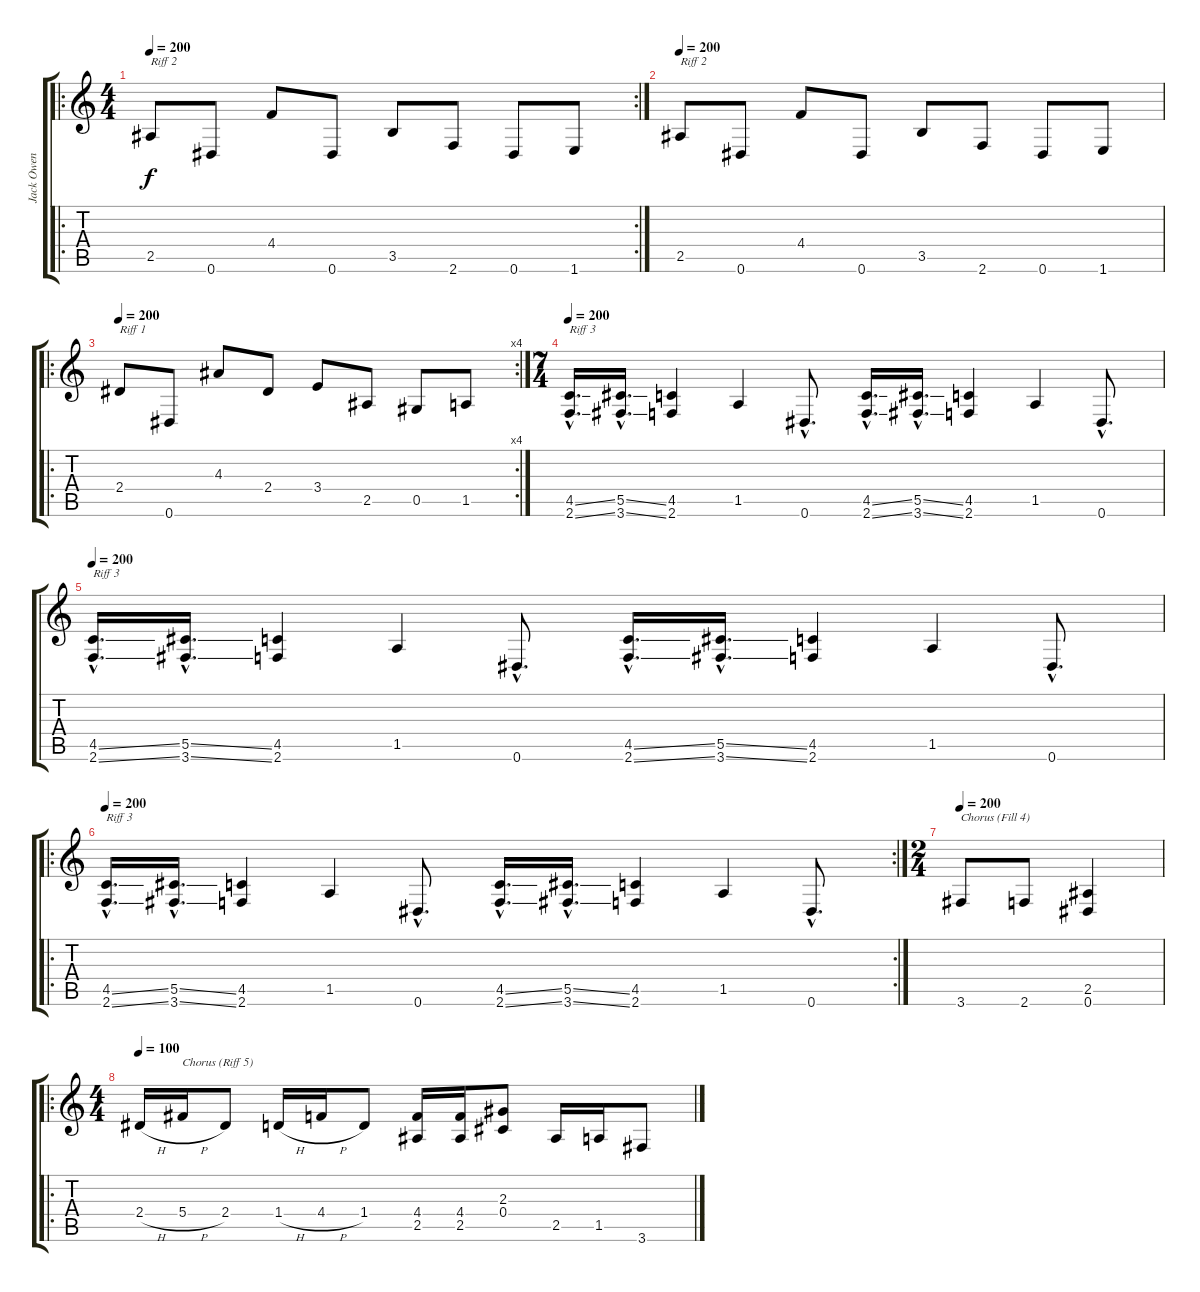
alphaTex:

\track ("Jack Owen" "Jack Owen") {instrument distortionguitar}
\staff {score tabs}
\tuning (Eb4 Bb3 Gb3 Db3 Ab2 Eb2) {hide}
\ro
\rc 2
\ts (4 4)
\tempo 200
\clef g2
\ks c
2.5.8{txt "Riff 2" dy f} 0.6.8 4.4.8 0.6.8 3.5.8 2.6.8 0.6.8 1.6.8 |
\tempo 200
2.5.8{txt "Riff 2"} 0.6.8 4.4.8 0.6.8 3.5.8 2.6.8 0.6.8 1.6.8 |
\ro
\rc 4
\tempo 200
2.4.8{txt "Riff 1" instrument distortionguitar} 0.6.8 4.3.8 2.4.8 3.4.8 2.5.8 0.5.8 1.5.8 |
\ts (7 4)
\tempo 200
(4.5{ss hac} 2.6{ss hac}).16{d txt "Riff 3"} (5.5{ss hac} 3.6{ss hac}).16{d} (4.5 2.6).4 1.5.4 0.6{hac}.8{d} (4.5{ss hac} 2.6{ss hac}).16{d} (5.5{ss hac} 3.6{ss hac}).16{d} (4.5 2.6).4 1.5.4 0.6{hac}.8{d} |
\tempo 200
(4.5{ss hac} 2.6{ss hac}).16{d txt "Riff 3"} (5.5{ss hac} 3.6{ss hac}).16{d} (4.5 2.6).4 1.5.4 0.6{hac}.8{d} (4.5{ss hac} 2.6{ss hac}).16{d} (5.5{ss hac} 3.6{ss hac}).16{d} (4.5 2.6).4 1.5.4 0.6{hac}.8{d} |
\ro
\rc 2
\tempo 200
(4.5{ss hac} 2.6{ss hac}).16{d txt "Riff 3"} (5.5{ss hac} 3.6{ss hac}).16{d} (4.5 2.6).4 1.5.4 0.6{hac}.8{d} (4.5{ss hac} 2.6{ss hac}).16{d} (5.5{ss hac} 3.6{ss hac}).16{d} (4.5 2.6).4 1.5.4 0.6{hac}.8{d} |
\ts (2 4)
\tempo 200
3.6.8{txt "Chorus (Fill 4)"} 2.6.8 (2.5 0.6).4 |
\ro
\ts (4 4)
\tempo 100
2.4{h}.16 5.4{h}.16{txt "Chorus (Riff 5)"} 2.4.8 1.4{h}.16 4.4{h}.16 1.4.8 (4.4 2.5).16 (4.4 2.5).16 (2.3 0.4).8 2.5.16 1.5.16 3.6.8
